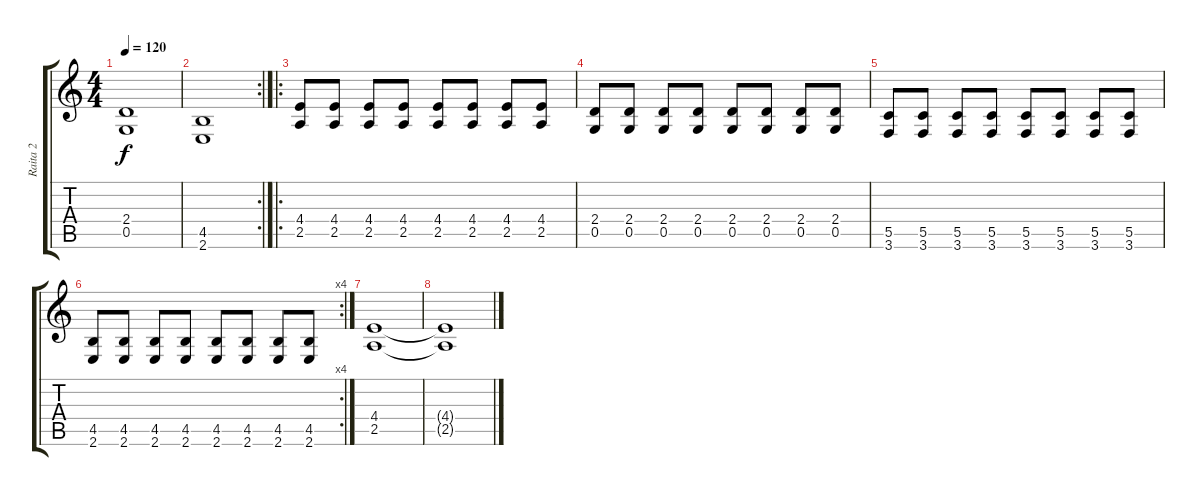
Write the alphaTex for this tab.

\track ("Raita 2" "Raita 2") {instrument distortionguitar}
\staff {score tabs}
\tuning (D4 A3 F3 C3 G2 D2) {hide}
\ts (4 4)
\tempo 120
\clef g2
\ks c
(2.4 0.5).1{dy f} |
\rc 2
(4.5 2.6).1 |
\ro
(4.4 2.5).8 (4.4 2.5).8 (4.4 2.5).8 (4.4 2.5).8 (4.4 2.5).8 (4.4 2.5).8 (4.4 2.5).8 (4.4 2.5).8 |
(2.4 0.5).8 (2.4 0.5).8 (2.4 0.5).8 (2.4 0.5).8 (2.4 0.5).8 (2.4 0.5).8 (2.4 0.5).8 (2.4 0.5).8 |
(5.5 3.6).8 (5.5 3.6).8 (5.5 3.6).8 (5.5 3.6).8 (5.5 3.6).8 (5.5 3.6).8 (5.5 3.6).8 (5.5 3.6).8 |
\rc 4
(4.5 2.6).8 (4.5 2.6).8 (4.5 2.6).8 (4.5 2.6).8 (4.5 2.6).8 (4.5 2.6).8 (4.5 2.6).8 (4.5 2.6).8 |
(4.4 2.5).1 |
(4.4{t} 2.5{t}).1
